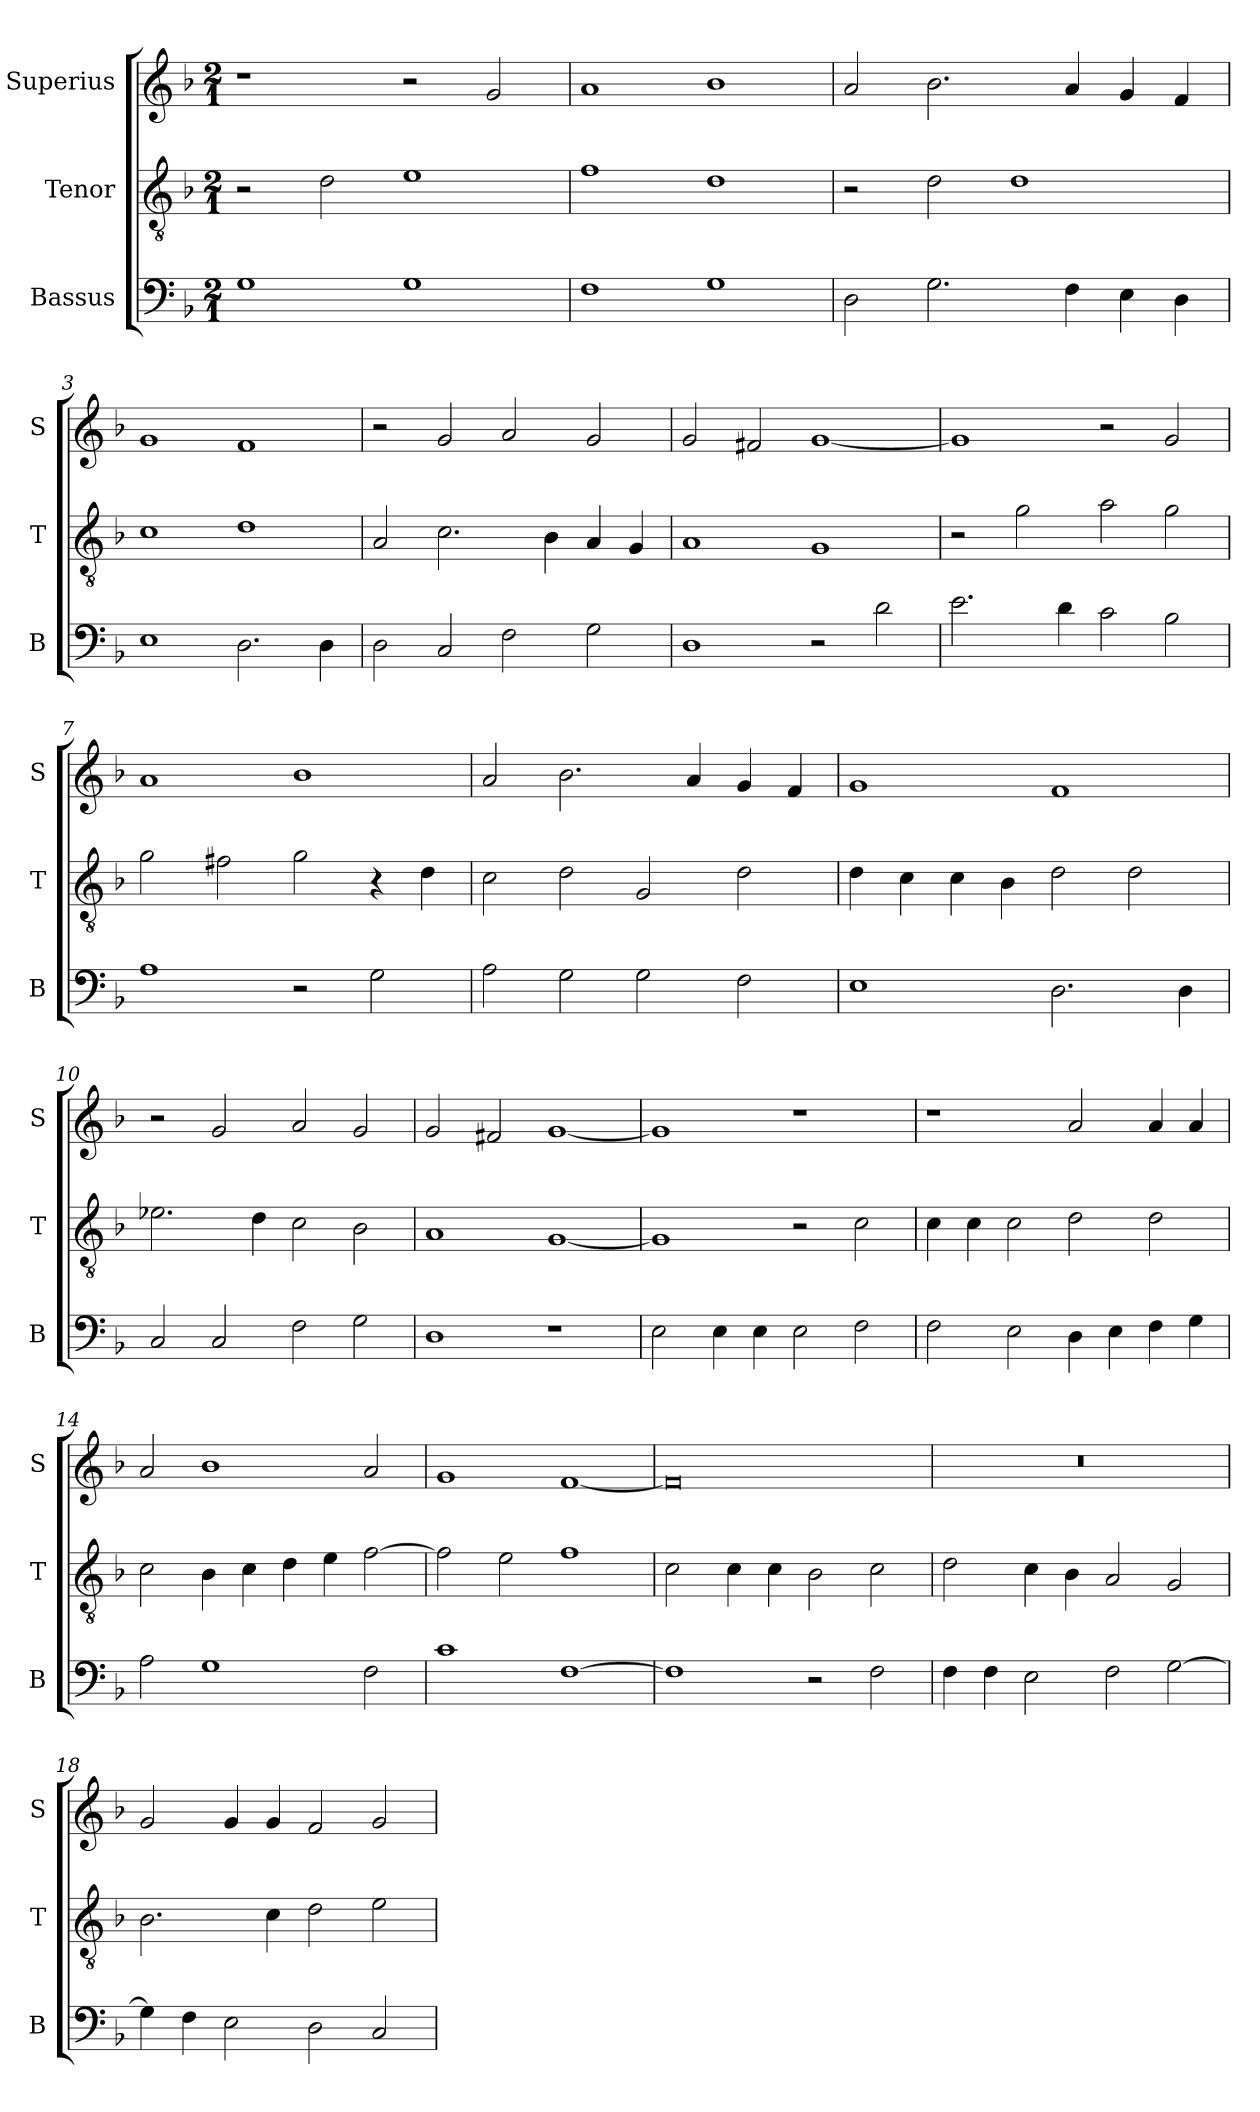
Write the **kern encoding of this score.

**kern	**kern	**kern
*part3	*part2	*part1
*staff3	*staff2	*staff1
*I"Bassus	*I"Tenor	*I"Superius
*I'B	*I'T	*I'S
*clefF4	*clefGv2	*clefG2
*k[b-]	*k[b-]	*k[b-]
*F:	*F:	*F:
*M2/1	*M2/1	*M2/1
=	=	=
1G	2r	1r
.	2d	.
1G	1e	2r
.	.	2g
=1	=1	=1
1F	1f	1a
1G	1d	1b-
=2	=2	=2
2D	2r	2a
2.G	2d	2.b-
.	1d	.
4F	.	4a
4E	.	4g
4D	.	4f
=3	=3	=3
1E	1c	1g
2.D	1d	1f
4D	.	.
=4	=4	=4
2D	2A	2r
2C	2.c	2g
2F	.	2a
.	4B-	.
2G	4A	2g
.	4G	.
=5	=5	=5
1D	1A	2g
.	.	2f#X
2r	1G	[1g
2d	.	.
=6	=6	=6
2.e	2r	1g]
.	2g	.
4d	.	.
2c	2a	2r
2B-	2g	2g
=7	=7	=7
1A	2g	1a
.	2f#X	.
2r	2g	1b-
2G	4r	.
.	4d	.
=8	=8	=8
2A	2c	2a
2G	2d	2.b-
2G	2G	.
.	.	4a
2F	2d	4g
.	.	4f
=9	=9	=9
1E	4d	1g
.	4c	.
.	4c	.
.	4B-	.
2.D	2d	1f
.	2d	.
4D	.	.
=10	=10	=10
2C	2.e-X	2r
2C	.	2g
.	4d	.
2F	2c	2a
2G	2B-	2g
=11	=11	=11
1D	1A	2g
.	.	2f#X
1r	[1G	[1g
=12	=12	=12
2E	1G]	1g]
4E	.	.
4E	.	.
2E	2r	1r
2F	2c	.
=13	=13	=13
2F	4c	1r
.	4c	.
2E	2c	.
4D	2d	2a
4E	.	.
4F	2d	4a
4G	.	4a
=14	=14	=14
2A	2c	2a
1G	4B-	1b-
.	4c	.
.	4d	.
.	4e	.
2F	[2f	2a
=15	=15	=15
1c	2f]	1g
.	2e	.
[1F	1f	[1f
=16	=16	=16
1F]	2c	0f]
.	4c	.
.	4c	.
2r	2B-	.
2F	2c	.
=17	=17	=17
4F	2d	0r
4F	.	.
2E	4c	.
.	4B-	.
2F	2A	.
[2G	2G	.
=18	=18	=18
4G]	2.B-	2g
4F	.	.
2E	.	4g
.	4c	4g
2D	2d	2f
2C	2e	2g
=	=	=
*-	*-	*-
